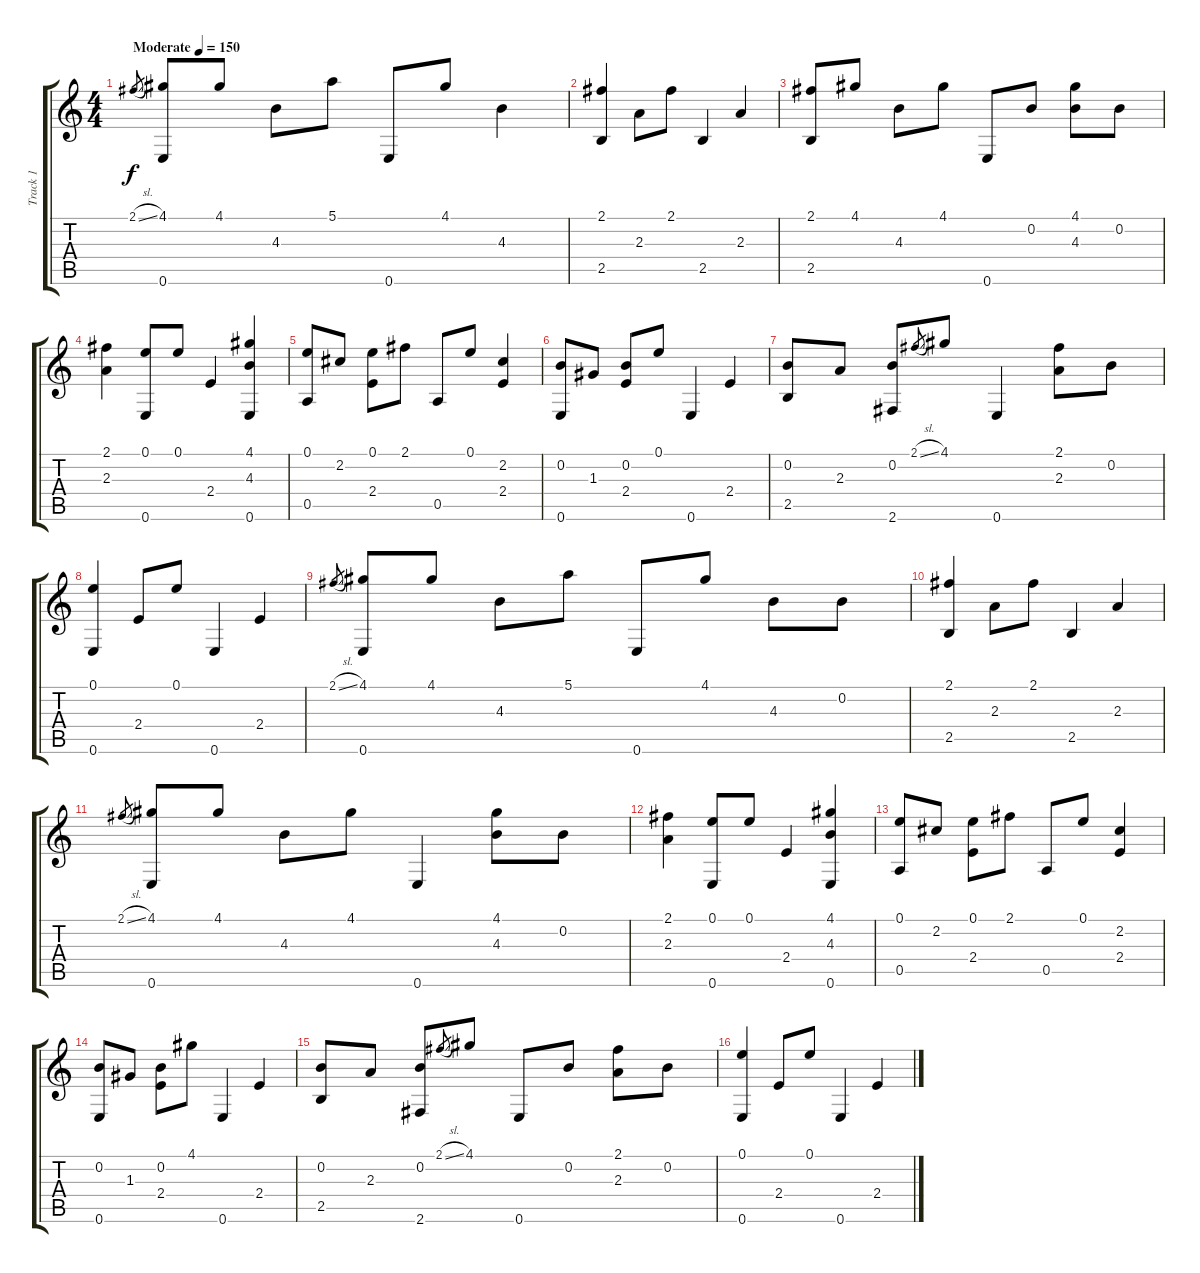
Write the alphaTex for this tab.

\track ("Track 1" "Track 1") {instrument acousticguitarsteel}
\staff {score tabs}
\tuning (E4 B3 G3 D3 A2 E2) {hide}
\ts (4 4)
\tempo (150 "Moderate")
\clef g2
\ks c
2.1{sl}.8{gr dy f instrument acousticguitarsteel} (4.1 0.6).8 4.1.8 4.3.8 5.1.8 0.6.8 4.1.8 4.3.4 |
(2.1 2.5).4 2.3.8 2.1.8 2.5.4 2.3.4 |
(2.1 2.5).8 4.1.8 4.3.8 4.1.8 0.6.8 0.2.8 (4.1 4.3).8 0.2.8 |
(2.1 2.3).4 (0.1 0.6).8 0.1.8 2.4.4 (4.1 4.3 0.6).4 |
(0.1 0.5).8 2.2.8 (0.1 2.4).8 2.1.8 0.5.8 0.1.8 (2.2 2.4).4 |
(0.2 0.6).8 1.3.8 (0.2 2.4).8 0.1.8 0.6.4 2.4.4 |
(0.2 2.5).8 2.3.8 (0.2 2.6).8 2.1{sl}.8{gr} 4.1.8 0.6.4 (2.1 2.3).8 0.2.8 |
(0.1 0.6).4 2.4.8 0.1.8 0.6.4 2.4.4 |
2.1{sl}.8{gr} (4.1 0.6).8 4.1.8 4.3.8 5.1.8 0.6.8 4.1.8 4.3.8 0.2.8 |
(2.1 2.5).4 2.3.8 2.1.8 2.5.4 2.3.4 |
2.1{sl}.8{gr} (4.1 0.6).8 4.1.8 4.3.8 4.1.8 0.6.4 (4.1 4.3).8 0.2.8 |
(2.1 2.3).4 (0.1 0.6).8 0.1.8 2.4.4 (4.1 4.3 0.6).4 |
(0.1 0.5).8 2.2.8 (0.1 2.4).8 2.1.8 0.5.8 0.1.8 (2.2 2.4).4 |
(0.2 0.6).8 1.3.8 (0.2 2.4).8 4.1.8 0.6.4 2.4.4 |
(0.2 2.5).8 2.3.8 (0.2 2.6).8 2.1{sl}.8{gr} 4.1.8 0.6.8 0.2.8 (2.1 2.3).8 0.2.8 |
(0.1 0.6).4 2.4.8 0.1.8 0.6.4 2.4.4
